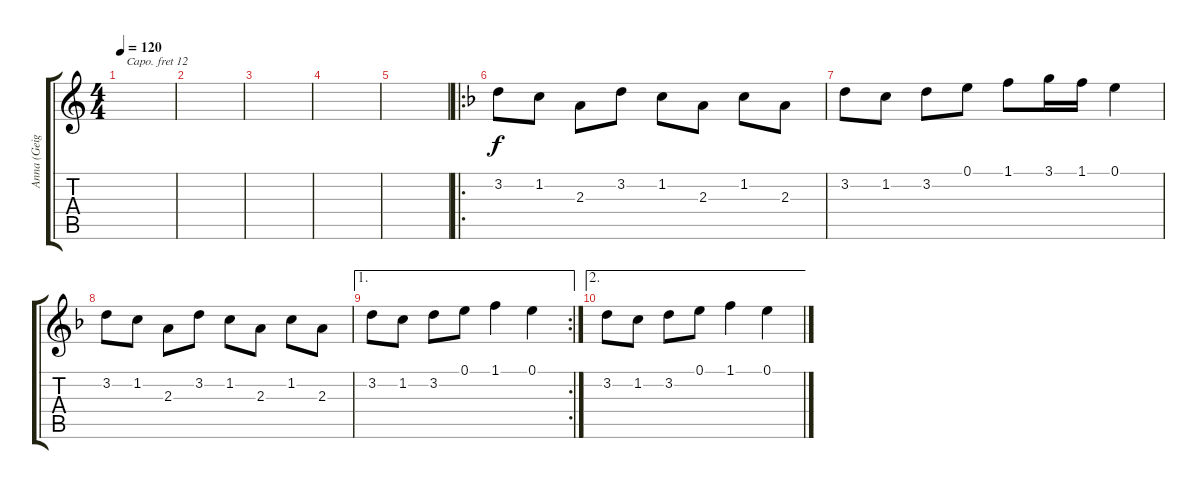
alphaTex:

\track ("Anna (Geige)" "Anna (Geig") {instrument violin}
\staff {score tabs}
\capo 12
\tuning (E4 B3 G3 D3 A2 E2) {hide}
\ts (4 4)
\tempo 120
\clef g2
\ks c
|
|
|
|
|
\ro
\ks f
3.2.8 1.2.8 2.3.8 3.2.8 1.2.8 2.3.8 1.2.8 2.3.8 |
3.2.8 1.2.8 3.2.8 0.1.8 1.1.8 3.1.16 1.1.16 0.1.4 |
3.2.8 1.2.8 2.3.8 3.2.8 1.2.8 2.3.8 1.2.8 2.3.8 |
\ae 1
\rc 2
3.2.8 1.2.8 3.2.8 0.1.8 1.1.4 0.1.4 |
\ae 2
3.2.8 1.2.8 3.2.8 0.1.8 1.1.4 0.1.4
